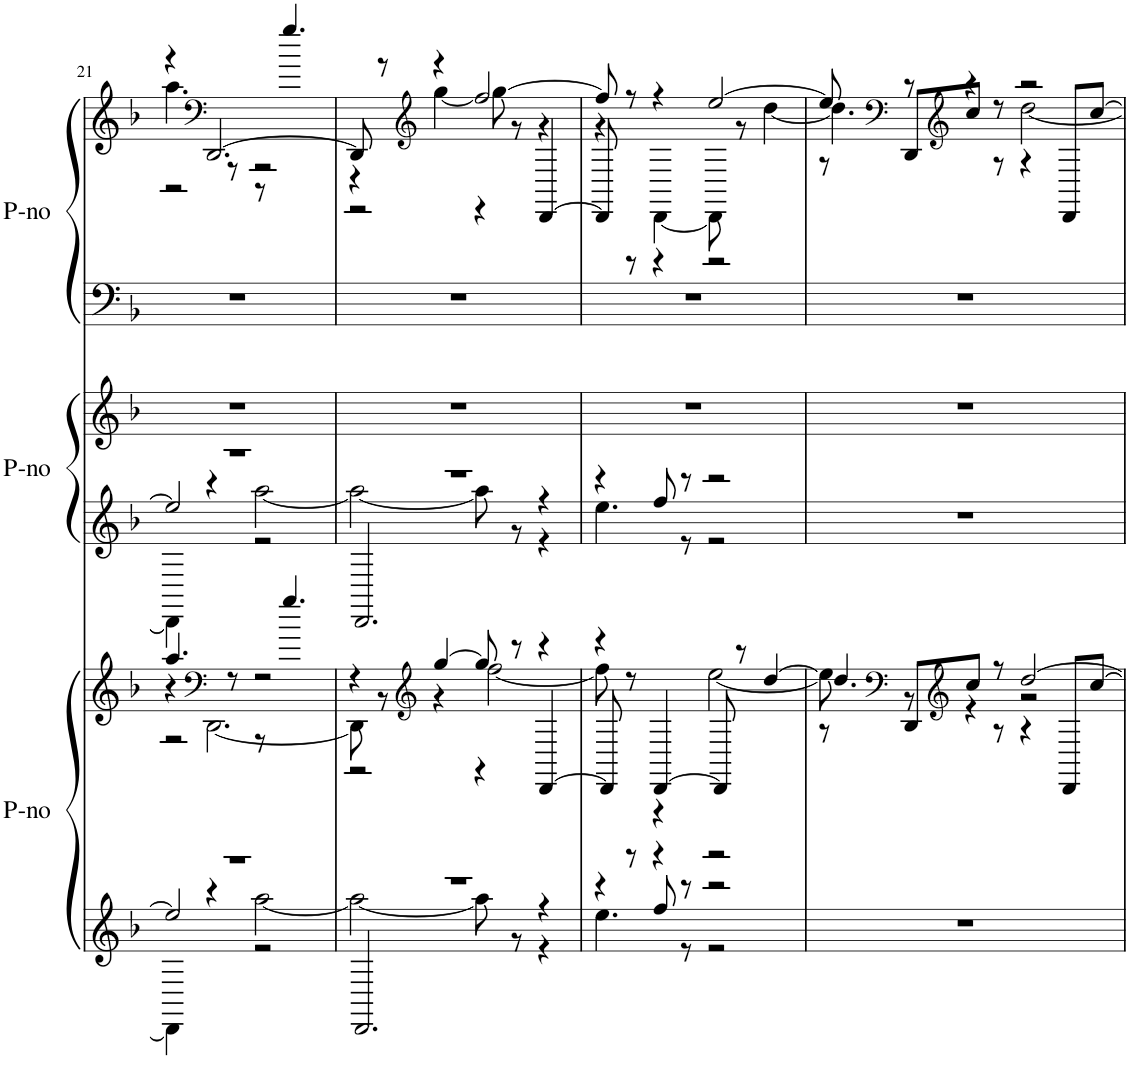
**kern	**kern	**kern	**kern	**kern	**kern
*part3	*part3	*part2	*part2	*part1	*part1
*staff6	*staff5	*staff4	*staff3	*staff2	*staff1
*I"Piano	*	*I"Piano	*	*I"Piano	*
*I'P-no	*	*I'P-no	*	*I'P-no	*
!!LO:PB:g=z
*clefG2	*clefG2	*clefG2	*clefG2	*clefF4	*clefG2
*	*	*Trd4c7	*Trd4c7	*	*
*k[b-]	*k[b-]	*k[b-]	*k[b-]	*k[b-]	*k[b-]
*M4/4	*M4/4	*M4/4	*M4/4	*M4/4	*M4/4
=21	=21	=21	=21	=21	=21
*^	*^	*^	*	*	*^
*	*^	*	*^	*	*^	*	*	*	*^
1r	4DD\]	2ee/]	4.aa/	4r	2r	1r	4DD\]	2ee/]	1r	1r	4r	4.aa\	2r
*	*	*	*clefF4	*	*	*	*	*	*	*	*clefF4	*	*
.	4r	.	.	[2.DD\	.	.	4r	.	.	.	[2.DD/	.	.
.	.	.	8r	.	.	.	.	.	.	.	.	8r	.
.	[2aa\	2r	2r	.	8r	.	[2aa\	2r	.	.	.	2r	8r
.	.	.	.	.	4.gg/	.	.	.	.	.	.	.	4.gg/
=22	=22	=22	=22	=22	=22	=22	=22	=22	=22	=22	=22	=22	=22
1r	2aa\_	2.DD/	4r	8DD\]	2r	1r	2aa\_	2.DD/	1r	1r	8DD/]	4r	2r
.	.	.	.	8r	.	.	.	.	.	.	8r	.	.
*	*	*	*clefG2	*	*	*	*	*	*	*	*clefG2	*	*
.	.	.	[4gg/	4r	.	.	.	.	.	.	4r	[4gg\	.
.	8aa\]	.	8gg/]	[2ff\	4r	.	8aa\]	.	.	.	[2ff/	8gg\]	4r
.	8r	.	8r	.	.	.	8r	.	.	.	.	8r	.
.	4r	4r	4r	.	[4DD/	.	4r	4r	.	.	.	4r	[4DD/
*	*v	*v	*	*	*	*	*v	*v	*	*	*	*	*
=23	=23	=23	=23	=23	=23	=23	=23	=23	=23	=23	=23
4r	4.ee\	4r	8ff\]	8DD/]	4r	4.ee\	1r	1r	8ff/]	4r	8DD/]
.	.	.	8r	8r	.	.	.	.	8r	.	8r
8ff/	.	[4DD/	4r	4r	8ff/	.	.	.	4r	[4DD\	4r
8r	8r	.	.	.	8r	8r	.	.	.	.	.
2r	2r	8DD/]	[2ee\	2r	2r	2r	.	.	[2ee/	8DD\]	2r
.	.	8r	.	.	.	.	.	.	.	8r	.
.	.	[4dd/	.	.	.	.	.	.	.	[4dd\	.
*v	*v	*	*	*	*v	*v	*	*	*	*	*
=24	=24	=24	=24	=24	=24	=24	=24	=24	=24
1r	4.dd/]	8ee\]	8r	1r	1r	1r	8ee/]	4.dd\]	8r
*	*clefF4	*	*	*	*	*	*clefF4	*	*
.	.	8r	8DD/L	.	.	.	8r	.	8DD/L
*	*clefG2	*	*	*	*	*	*clefG2	*	*
.	.	4r	8cc/J	.	.	.	4r	.	8cc/J
.	8r	.	8r	.	.	.	.	8r	8r
.	[2dd/	2r	4r	.	.	.	2r	[2dd\	4r
.	.	.	8DD/L	.	.	.	.	.	8DD/L
.	.	.	[8cc/J	.	.	.	.	.	[8cc/J
*	*v	*v	*v	*	*	*	*v	*v	*v
=	=	=	=	=	=
*-	*-	*-	*-	*-	*-
